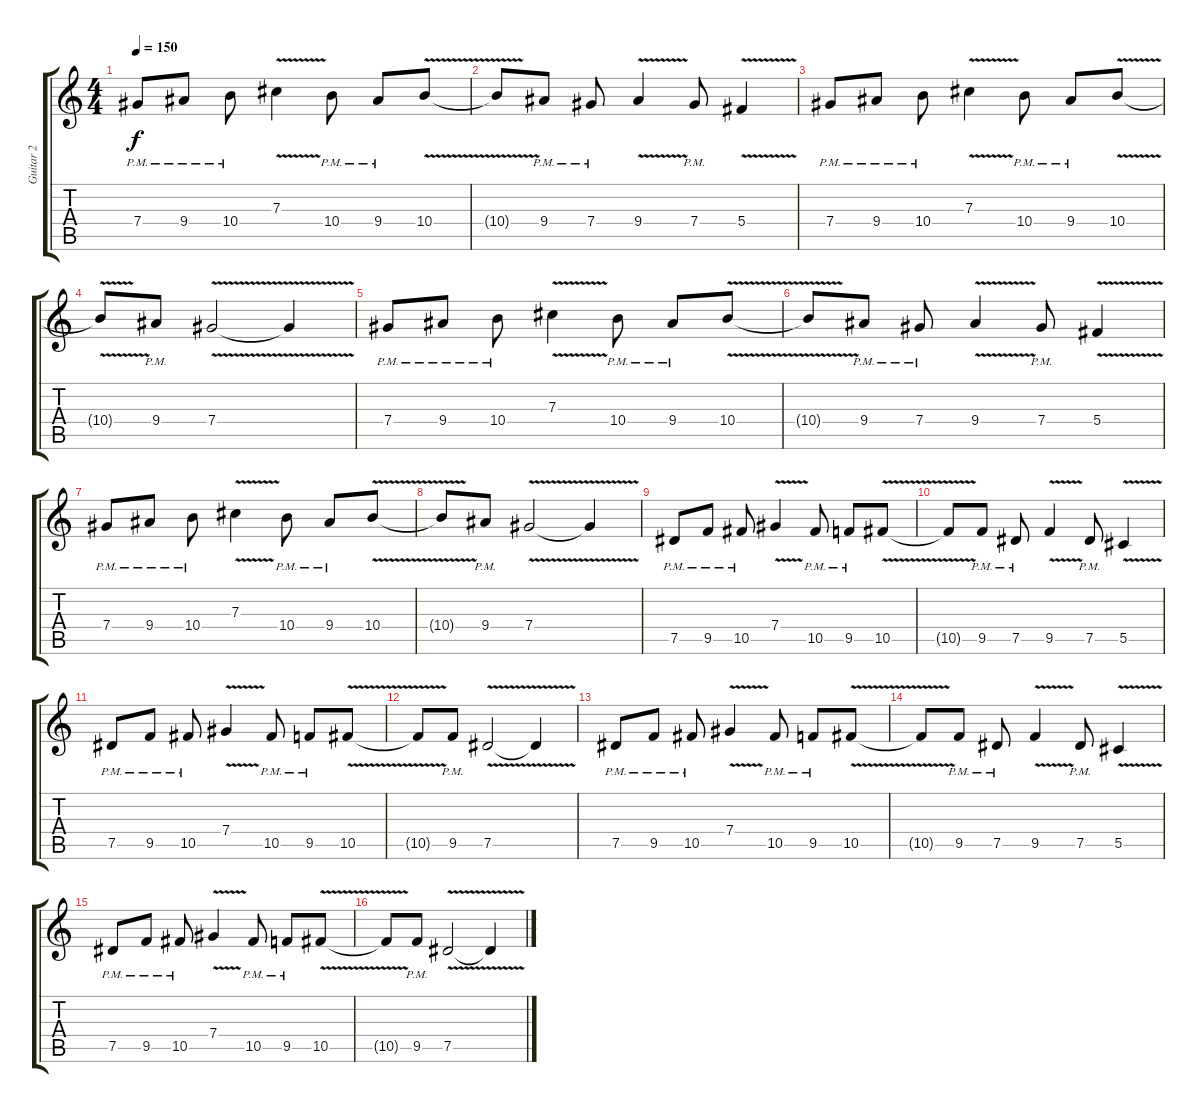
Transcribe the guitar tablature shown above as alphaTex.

\track ("Guitar 2" "Guitar 2") {instrument overdrivenguitar}
\staff {score tabs}
\tuning (Eb4 Bb3 Gb3 Db3 Ab2 Eb2) {hide}
\ts (4 4)
\section ("" "")
\tempo 150
\clef g2
\ks c
7.4{pm}.8{dy f volume 13 balance 2 instrument overdrivenguitar} 9.4{pm}.8 10.4{pm}.8 7.3{v}.4 10.4{pm}.8 9.4{pm}.8 10.4{v}.8 |
10.4{t}.8 9.4{pm}.8 7.4{pm}.8 9.4{v}.4 7.4{pm}.8 5.4{v}.4 |
7.4{pm}.8 9.4{pm}.8 10.4{pm}.8 7.3{v}.4 10.4{pm}.8 9.4{pm}.8 10.4{v}.8 |
10.4{t}.8 9.4{pm}.8 7.4{v}.2 7.4{t}.4 |
7.4{pm}.8 9.4{pm}.8 10.4{pm}.8 7.3{v}.4 10.4{pm}.8 9.4{pm}.8 10.4{v}.8 |
10.4{t}.8 9.4{pm}.8 7.4{pm}.8 9.4{v}.4 7.4{pm}.8 5.4{v}.4 |
7.4{pm}.8 9.4{pm}.8 10.4{pm}.8 7.3{v}.4 10.4{pm}.8 9.4{pm}.8 10.4{v}.8 |
10.4{t}.8 9.4{pm}.8 7.4{v}.2 7.4{t}.4 |
7.5{pm}.8 9.5{pm}.8 10.5{pm}.8 7.4{v}.4 10.5{pm}.8 9.5{pm}.8 10.5{v}.8 |
10.5{t}.8 9.5{pm}.8 7.5{pm}.8 9.5{v}.4 7.5{pm}.8 5.5{v}.4 |
7.5{pm}.8 9.5{pm}.8 10.5{pm}.8 7.4{v}.4 10.5{pm}.8 9.5{pm}.8 10.5{v}.8 |
10.5{t}.8 9.5{pm}.8 7.5{v}.2 7.5{t}.4 |
7.5{pm}.8 9.5{pm}.8 10.5{pm}.8 7.4{v}.4 10.5{pm}.8 9.5{pm}.8 10.5{v}.8 |
10.5{t}.8 9.5{pm}.8 7.5{pm}.8 9.5{v}.4 7.5{pm}.8 5.5{v}.4 |
7.5{pm}.8 9.5{pm}.8 10.5{pm}.8 7.4{v}.4 10.5{pm}.8 9.5{pm}.8 10.5{v}.8 |
10.5{t}.8 9.5{pm}.8 7.5{v}.2 7.5{t}.4
